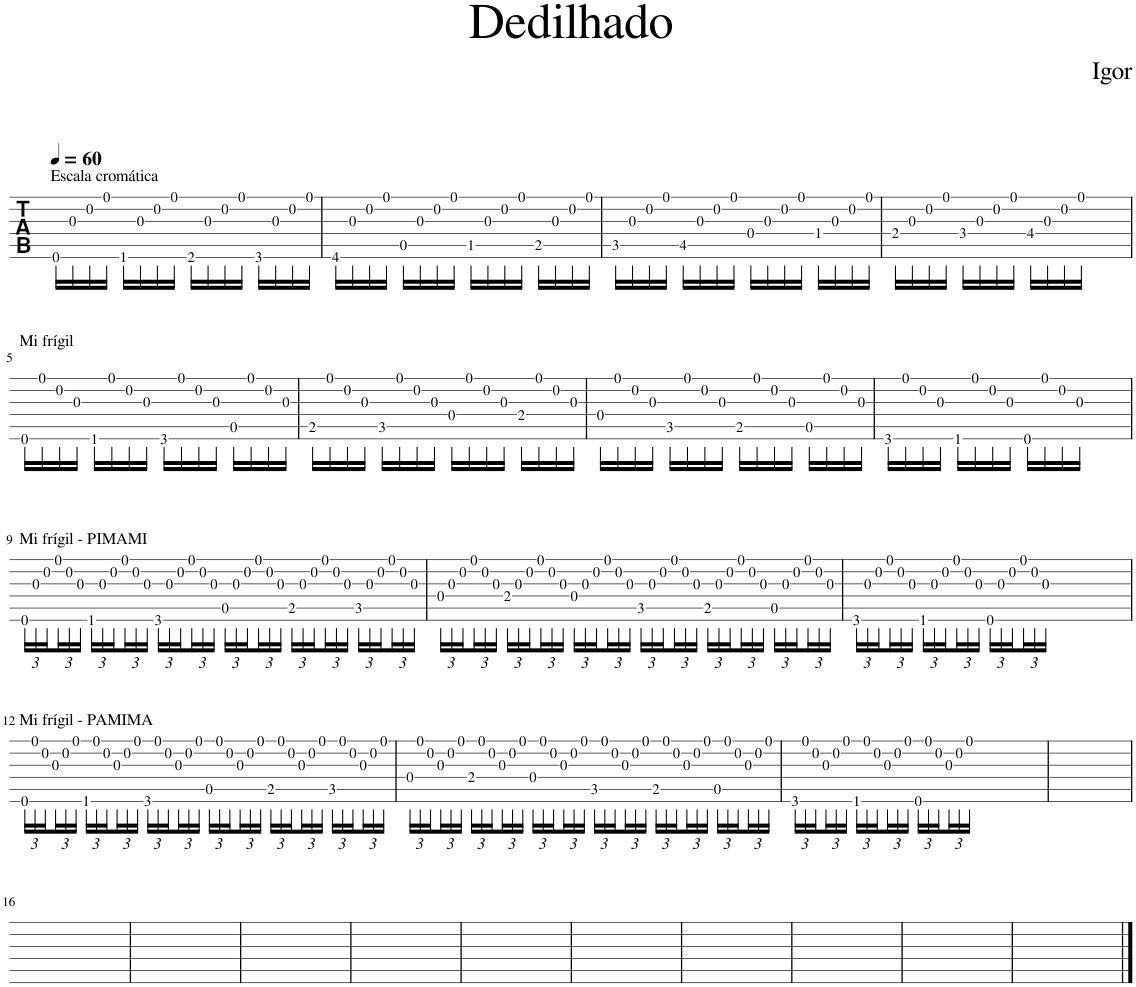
**kern
*part1
*staff1
*I"Klassische Gitarre
*I'Git.
*stria6
*
*k[]
*M4/4
*MM60
=1
!LO:TX:a:t=Escala cromática
16EE\LL
16G\
16B\
16e\JJ
16FF\LL
16G\
16B\
16e\JJ
16FF#\LL
16G\
16B\
16e\JJ
16GG\LL
16G\
16B\
16e\JJ
=2
16GG#\LL
16G\
16B\
16e\JJ
16AA\LL
16G\
16B\
16e\JJ
16BB-\LL
16G\
16B\
16e\JJ
16BB\LL
16G\
16B\
16e\JJ
=3
16C\LL
16G\
16B\
16e\JJ
16C#\LL
16G\
16B\
16e\JJ
16D\LL
16G\
16B\
16e\JJ
16E-\LL
16G\
16B\
16e\JJ
=4
16E\LL
16G\
16B\
16e\JJ
16F\LL
16G\
16B\
16e\JJ
16F#\LL
16G\
16B\
16e\JJ
4r
!!LO:LB:g=z
=5
!LO:TX:a:t=Mi frígil
16EE\LL
16e\
16B\
16G\JJ
16FF\LL
16e\
16B\
16G\JJ
16GG\LL
16e\
16B\
16G\JJ
16AA\LL
16e\
16B\
16G\JJ
=6
16BB\LL
16e\
16B\
16G\JJ
16C\LL
16e\
16B\
16G\JJ
16D\LL
16e\
16B\
16G\JJ
16E\LL
16e\
16B\
16G\JJ
=7
16D\LL
16e\
16B\
16G\JJ
16C\LL
16e\
16B\
16G\JJ
16BB\LL
16e\
16B\
16G\JJ
16AA\LL
16e\
16B\
16G\JJ
=8
16GG\LL
16e\
16B\
16G\JJ
16FF\LL
16e\
16B\
16G\JJ
16EE\LL
16e\
16B\
16G\JJ
4r
!!LO:LB:g=z
=9
*M6/4
*Xbrackettup
!LO:TX:a:t=Mi frígil - PIMAMI
24EE\LL
24G\
24B\
24e\
24B\
24G\JJ
24FF\LL
24G\
24B\
24e\
24B\
24G\JJ
24GG\LL
24G\
24B\
24e\
24B\
24G\JJ
24AA\LL
24G\
24B\
24e\
24B\
24G\JJ
24BB\LL
24G\
24B\
24e\
24B\
24G\JJ
24C\LL
24G\
24B\
24e\
24B\
24G\JJ
=10
24D\LL
24G\
24B\
24e\
24B\
24G\JJ
24E\LL
24G\
24B\
24e\
24B\
24G\JJ
24D\LL
24G\
24B\
24e\
24B\
24G\JJ
24C\LL
24G\
24B\
24e\
24B\
24G\JJ
24BB\LL
24G\
24B\
24e\
24B\
24G\JJ
24AA\LL
24G\
24B\
24e\
24B\
24G\JJ
=11
24GG\LL
24G\
24B\
24e\
24B\
24G\JJ
24FF\LL
24G\
24B\
24e\
24B\
24G\JJ
24EE\LL
24G\
24B\
24e\
24B\
24G\JJ
4r
2r
!!LO:LB:g=z
=12
!LO:TX:a:t=Mi frígil - PAMIMA
24EE\LL
24e\
24B\
24G\
24B\
24e\JJ
24FF\LL
24e\
24B\
24G\
24B\
24e\JJ
24GG\LL
24e\
24B\
24G\
24B\
24e\JJ
24AA\LL
24e\
24B\
24G\
24B\
24e\JJ
24BB\LL
24e\
24B\
24G\
24B\
24e\JJ
24C\LL
24e\
24B\
24G\
24B\
24e\JJ
=13
24D\LL
24e\
24B\
24G\
24B\
24e\JJ
24E\LL
24e\
24B\
24G\
24B\
24e\JJ
24D\LL
24e\
24B\
24G\
24B\
24e\JJ
24C\LL
24e\
24B\
24G\
24B\
24e\JJ
24BB\LL
24e\
24B\
24G\
24B\
24e\JJ
24AA\LL
24e\
24B\
24G\
24B\
24e\JJ
=14
24GG\LL
24e\
24B\
24G\
24B\
24e\JJ
24FF\LL
24e\
24B\
24G\
24B\
24e\JJ
24EE\LL
24e\
24B\
24G\
24B\
24e\JJ
4r
2r
=15
1.r
!!LO:LB:g=z
=16
1.r
=17
1.r
=18
1.r
=19
1.r
=20
1.r
=21
1.r
=22
1.r
=23
1.r
=24
1.r
=25
1.r
==
*-
